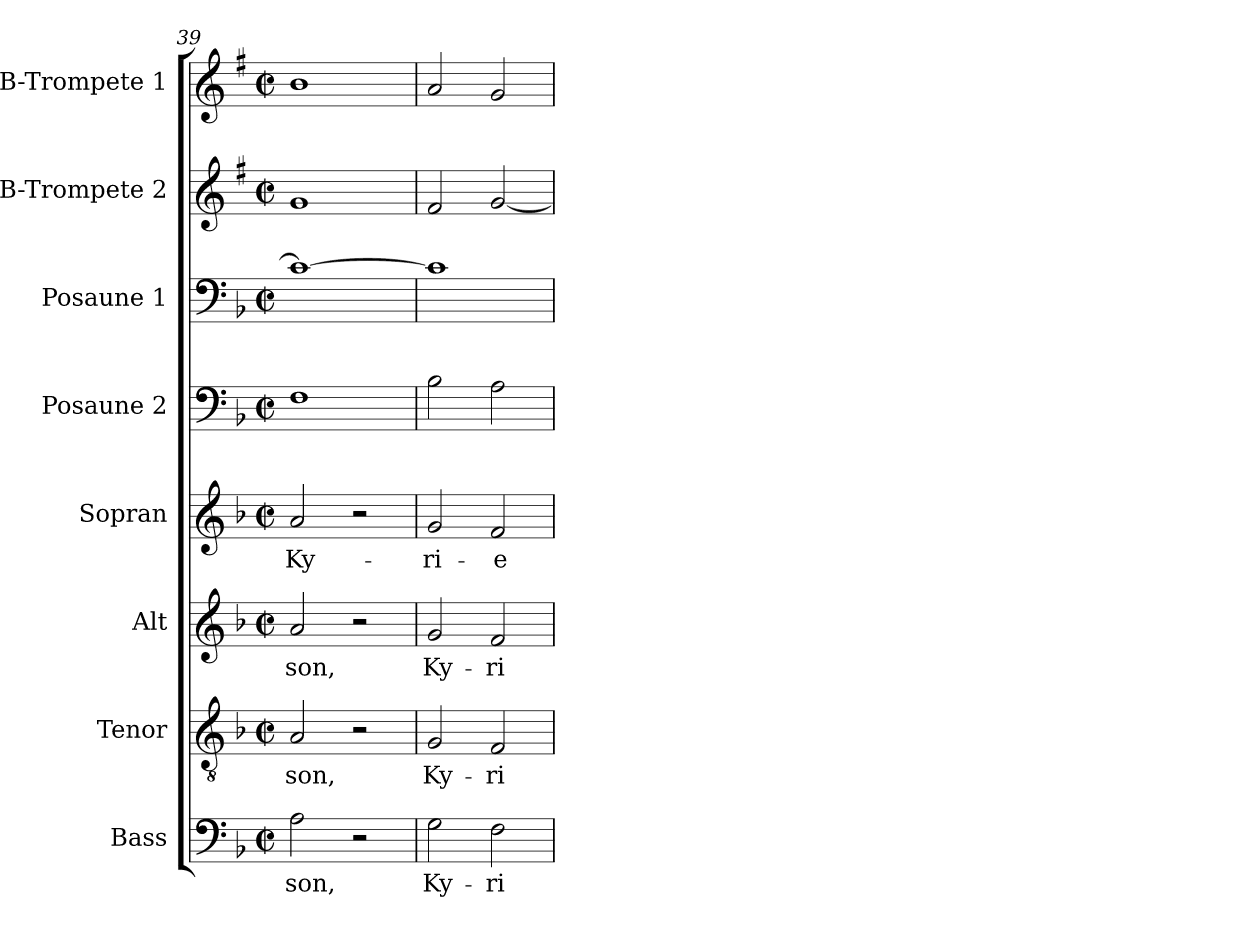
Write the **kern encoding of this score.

**kern	**text	**kern	**text	**kern	**text	**kern	**text	**kern	**kern	**kern	**kern
*part8	*part8	*part7	*part7	*part6	*part6	*part5	*part5	*part4	*part3	*part2	*part1
*staff8	*staff8	*staff7	*staff7	*staff6	*staff6	*staff5	*staff5	*staff4	*staff3	*staff2	*staff1
*I"Bass	*	*I"Tenor	*	*I"Alt	*	*I"Sopran	*	*I"Posaune 2	*I"Posaune 1	*I"B-Trompete 2	*I"B-Trompete 1
*I'B.	*	*I'T.	*	*I'A.	*	*I'S.	*	*I'Pos. 2	*I'Pos. 1	*I'B Trp. 2	*I'B Trp. 1
*clefF4	*	*clefGv2	*	*clefG2	*	*clefG2	*	*clefF4	*clefF4	*clefG2	*clefG2
*	*	*	*	*	*	*	*	*	*	*ITrd1c2	*ITrd1c2
*k[b-]	*	*k[b-]	*	*k[b-]	*	*k[b-]	*	*k[b-]	*k[b-]	*k[b-]	*k[b-]
*F:	*	*F:	*	*F:	*	*F:	*	*F:	*F:	*F:	*F:
*M2/2	*	*M2/2	*	*M2/2	*	*M2/2	*	*M2/2	*M2/2	*M2/2	*M2/2
*met(c|)	*	*met(c|)	*	*met(c|)	*	*met(c|)	*	*met(c|)	*met(c|)	*met(c|)	*met(c|)
=39	=39	=39	=39	=39	=39	=39	=39	=39	=39	=39	=39
!	!LO:LY:b	!	!LO:LY:b	!	!LO:LY:b	!	!LO:LY:b	!	!	!	!
2A\	-son,	2A/	-son,	2a/	-son,	2a/	Ky-	1F	1c_	1f	1a
2r	.	2r	.	2r	.	2r	.	.	.	.	.
=40	=40	=40	=40	=40	=40	=40	=40	=40	=40	=40	=40
!	!LO:LY:b	!	!LO:LY:b	!	!LO:LY:b	!	!LO:LY:b	!	!	!	!
2G\	Ky-	2G/	Ky-	2g/	Ky-	2g/	-ri-	2B-\	1c]	2e/	2g/
!	!LO:LY:b	!	!LO:LY:b	!	!LO:LY:b	!	!LO:LY:b	!	!	!	!
2F\	-ri-	2F/	-ri-	2f/	-ri-	2f/	-e	2A\	.	[2f/	2f/
=	=	=	=	=	=	=	=	=	=	=	=
*-	*-	*-	*-	*-	*-	*-	*-	*-	*-	*-	*-
